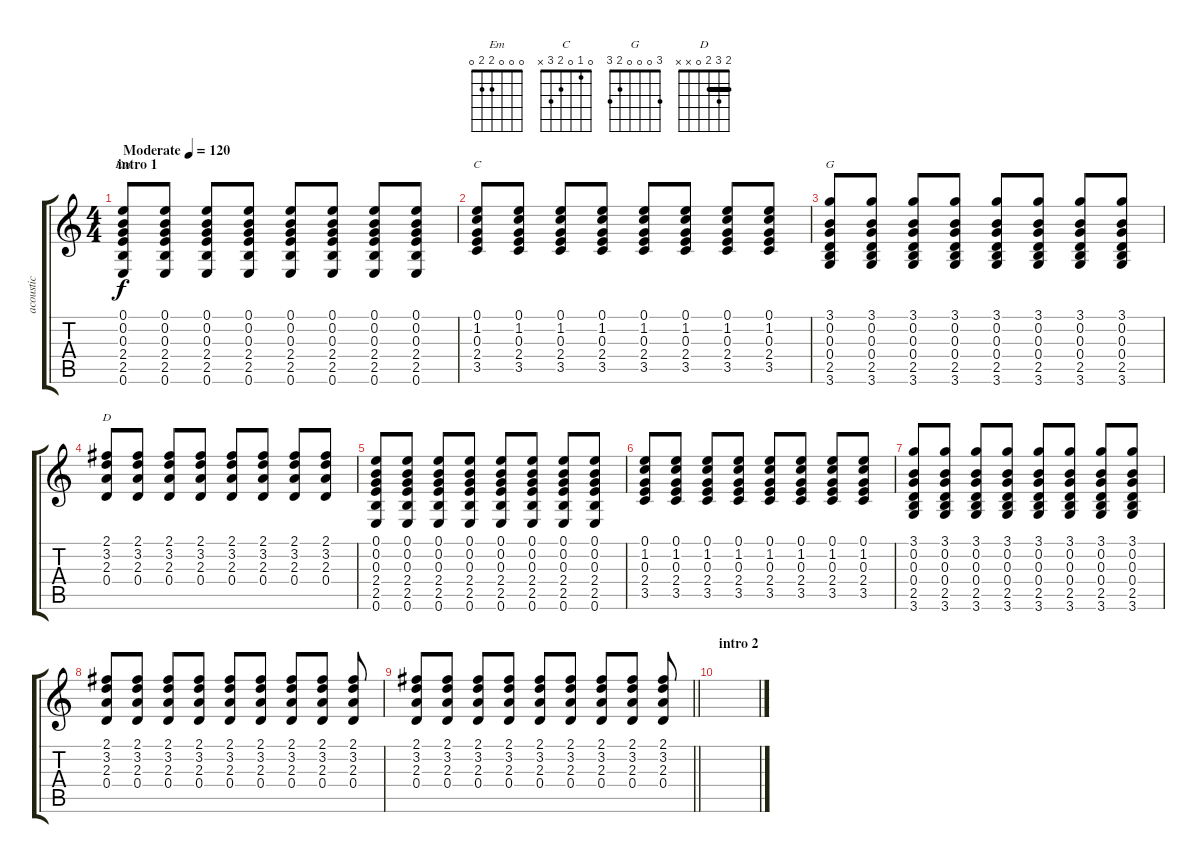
\track ("acoustic" "acoustic") {instrument acousticguitarsteel}
\staff {score tabs}
\tuning (E4 B3 G3 D3 A2 E2) {hide}
\chord ("Em" 0 0 0 2 2 0)
\chord ("C" 0 1 0 2 3 x)
\chord ("G" 3 0 0 0 2 3)
\chord ("D" 2 3 2 0 x x) {barre 2}
\ts (4 4)
\section ("" "intro 1")
\tempo (120 "Moderate")
\clef g2
\ks c
(0.1 0.2 0.3 2.4 2.5 0.6).8{ch "Em" dy f instrument acousticguitarsteel} (0.1 0.2 0.3 2.4 2.5 0.6).8 (0.1 0.2 0.3 2.4 2.5 0.6).8 (0.1 0.2 0.3 2.4 2.5 0.6).8 (0.1 0.2 0.3 2.4 2.5 0.6).8 (0.1 0.2 0.3 2.4 2.5 0.6).8 (0.1 0.2 0.3 2.4 2.5 0.6).8 (0.1 0.2 0.3 2.4 2.5 0.6).8 |
(0.1 1.2 0.3 2.4 3.5).8{ch "C"} (0.1 1.2 0.3 2.4 3.5).8 (0.1 1.2 0.3 2.4 3.5).8 (0.1 1.2 0.3 2.4 3.5).8 (0.1 1.2 0.3 2.4 3.5).8 (0.1 1.2 0.3 2.4 3.5).8 (0.1 1.2 0.3 2.4 3.5).8 (0.1 1.2 0.3 2.4 3.5).8 |
(3.1 0.2 0.3 0.4 2.5 3.6).8{ch "G"} (3.1 0.2 0.3 0.4 2.5 3.6).8 (3.1 0.2 0.3 0.4 2.5 3.6).8 (3.1 0.2 0.3 0.4 2.5 3.6).8 (3.1 0.2 0.3 0.4 2.5 3.6).8 (3.1 0.2 0.3 0.4 2.5 3.6).8 (3.1 0.2 0.3 0.4 2.5 3.6).8 (3.1 0.2 0.3 0.4 2.5 3.6).8 |
(2.1 3.2 2.3 0.4).8{ch "D"} (2.1 3.2 2.3 0.4).8 (2.1 3.2 2.3 0.4).8 (2.1 3.2 2.3 0.4).8 (2.1 3.2 2.3 0.4).8 (2.1 3.2 2.3 0.4).8 (2.1 3.2 2.3 0.4).8 (2.1 3.2 2.3 0.4).8 |
(0.1 0.2 0.3 2.4 2.5 0.6).8 (0.1 0.2 0.3 2.4 2.5 0.6).8 (0.1 0.2 0.3 2.4 2.5 0.6).8 (0.1 0.2 0.3 2.4 2.5 0.6).8 (0.1 0.2 0.3 2.4 2.5 0.6).8 (0.1 0.2 0.3 2.4 2.5 0.6).8 (0.1 0.2 0.3 2.4 2.5 0.6).8 (0.1 0.2 0.3 2.4 2.5 0.6).8 |
(0.1 1.2 0.3 2.4 3.5).8 (0.1 1.2 0.3 2.4 3.5).8 (0.1 1.2 0.3 2.4 3.5).8 (0.1 1.2 0.3 2.4 3.5).8 (0.1 1.2 0.3 2.4 3.5).8 (0.1 1.2 0.3 2.4 3.5).8 (0.1 1.2 0.3 2.4 3.5).8 (0.1 1.2 0.3 2.4 3.5).8 |
(3.1 0.2 0.3 0.4 2.5 3.6).8 (3.1 0.2 0.3 0.4 2.5 3.6).8 (3.1 0.2 0.3 0.4 2.5 3.6).8 (3.1 0.2 0.3 0.4 2.5 3.6).8 (3.1 0.2 0.3 0.4 2.5 3.6).8 (3.1 0.2 0.3 0.4 2.5 3.6).8 (3.1 0.2 0.3 0.4 2.5 3.6).8 (3.1 0.2 0.3 0.4 2.5 3.6).8 |
(2.1 3.2 2.3 0.4).8 (2.1 3.2 2.3 0.4).8 (2.1 3.2 2.3 0.4).8 (2.1 3.2 2.3 0.4).8 (2.1 3.2 2.3 0.4).8 (2.1 3.2 2.3 0.4).8 (2.1 3.2 2.3 0.4).8 (2.1 3.2 2.3 0.4).8 (2.1 3.2 2.3 0.4).8 |
\barLineRight lightlight
(2.1 3.2 2.3 0.4).8 (2.1 3.2 2.3 0.4).8 (2.1 3.2 2.3 0.4).8 (2.1 3.2 2.3 0.4).8 (2.1 3.2 2.3 0.4).8 (2.1 3.2 2.3 0.4).8 (2.1 3.2 2.3 0.4).8 (2.1 3.2 2.3 0.4).8 (2.1 3.2 2.3 0.4).8 |
\section ("" "intro 2")
